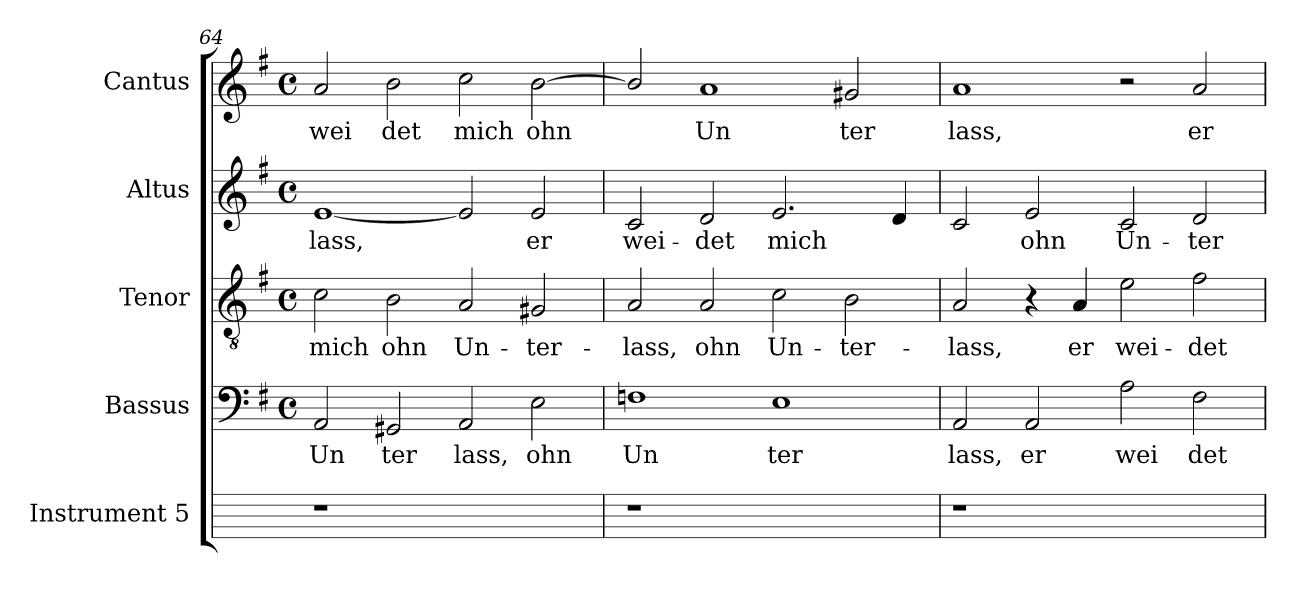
**kern	**kern	**text	**kern	**text	**kern	**text	**kern	**text
*part5	*part4	*part4	*part3	*part3	*part2	*part2	*part1	*part1
*staff5	*staff4	*staff4	*staff3	*staff3	*staff2	*staff2	*staff1	*staff1
*I"Instrument 5	*I"Bassus	*	*I"Tenor	*	*I"Altus	*	*I"Cantus	*
*	*clefF4	*	*clefGv2	*	*clefG2	*	*clefG2	*
*	*k[f#]	*	*k[f#]	*	*k[f#]	*	*k[f#]	*
*	*G:	*	*G:	*	*G:	*	*G:	*
*	*M4/4	*	*M4/4	*	*M4/4	*	*M4/4	*
*	*met(c)	*	*met(c)	*	*met(c)	*	*met(c)	*
=64	=64	=64	=64	=64	=64	=64	=64	=64
!	!	!LO:LY:b:cj	!	!LO:LY:b:cj	!	!LO:LY:b	!	!LO:LY:b:cj
1r	2AA/	Un	2c\	mich	[<1e	-lass,	2a/	wei
!	!	!LO:LY:b:cj	!	!LO:LY:b:cj	!	!	!	!LO:LY:b:cj
.	2GG#X/	ter	2B\	ohn	.	.	2b\	det
!	!	!LO:LY:b:cj	!	!LO:LY:b:cj	!	!	!	!LO:LY:b:cj
1ryy	2AA/	lass,	2A/	Un-	2e/]	.	2cc\	mich
!	!	!LO:LY:b:cj	!	!LO:LY:b:cj	!	!LO:LY:b:cj	!	!LO:LY:b
.	2E\	ohn	2G#X/	-ter-	2e/	er	[>2b\	ohn
=65	=65	=65	=65	=65	=65	=65	=65	=65
!	!	!LO:LY:b:cj	!	!LO:LY:b:cj	!	!LO:LY:b:cj	!	!
1r	1Fn	Un	2A/	-lass,	2c/	wei-	2b/]	.
!	!	!	!	!LO:LY:b:cj	!	!LO:LY:b:cj	!	!LO:LY:b:cj
.	.	.	2A/	ohn	2d/	-det	1a	Un
!	!	!LO:LY:b:cj	!	!LO:LY:b:cj	!	!LO:LY:b	!	!
1ryy	1E	ter	2c\	Un-	2.e/	mich	.	.
!	!	!	!	!LO:LY:b:cj	!	!	!	!LO:LY:b:cj
.	.	.	2B\	-ter-	.	.	2g#X/	ter
.	.	.	.	.	4d/	.	.	.
!!LO:PB:g=z
=66	=66	=66	=66	=66	=66	=66	=66	=66
!	!	!LO:LY:b:cj	!	!LO:LY:b:cj	!	!	!	!LO:LY:b:cj
1r	2AA/	lass,	2A/	-lass,	2c/	.	1a	lass,
!	!	!LO:LY:b:cj	!	!	!	!LO:LY:b:cj	!	!
.	2AA/	er	4r	.	2e/	ohn	.	.
!	!	!	!	!LO:LY:b:cj	!	!	!	!
.	.	.	4A/	er	.	.	.	.
!	!	!LO:LY:b:cj	!	!LO:LY:b:cj	!	!LO:LY:b:cj	!	!
1ryy	2A\	wei	2e\	wei-	2c/	Un-	2r	.
!	!	!LO:LY:b:cj	!	!LO:LY:b:cj	!	!LO:LY:b:cj	!	!LO:LY:b:cj
.	2F#\	det	2f#\	-det	2d/	-ter-	2a/	er
=	=	=	=	=	=	=	=	=
*-	*-	*-	*-	*-	*-	*-	*-	*-
